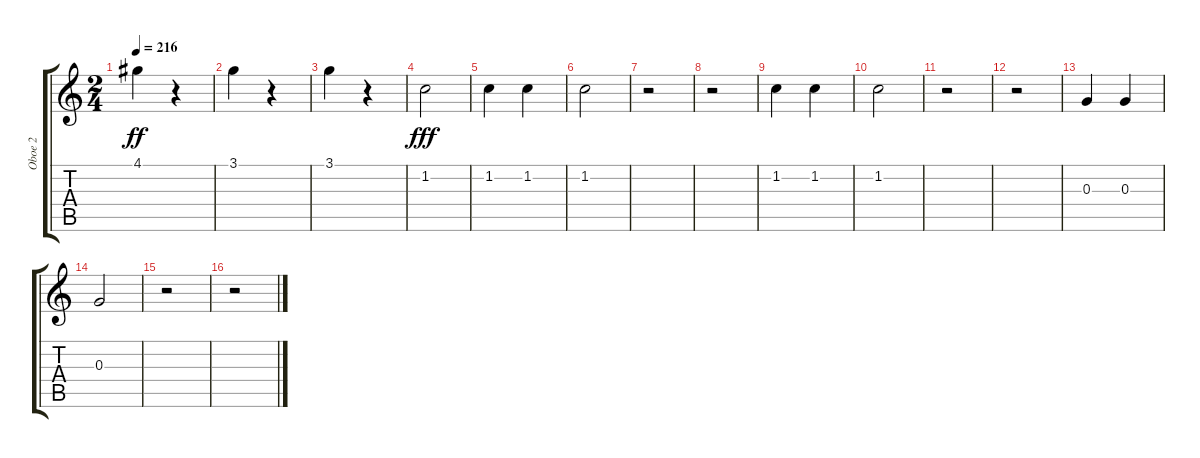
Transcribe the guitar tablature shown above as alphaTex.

\track ("Oboe 2" "Oboe 2") {instrument acousticguitarnylon}
\staff {score tabs}
\tuning (E4 B3 G3 D3 A2 E2) {hide}
\ts (2 4)
\tempo 216
\clef g2
\ks c
4.1.4{dy ff} r.4 |
3.1.4 r.4 |
3.1.4 r.4 |
1.2.2{dy fff} |
1.2.4 1.2.4 |
1.2.2 |
r.2 |
r.2 |
1.2.4 1.2.4 |
1.2.2 |
r.2 |
r.2 |
0.3.4 0.3.4 |
0.3.2 |
r.2 |
r.2
